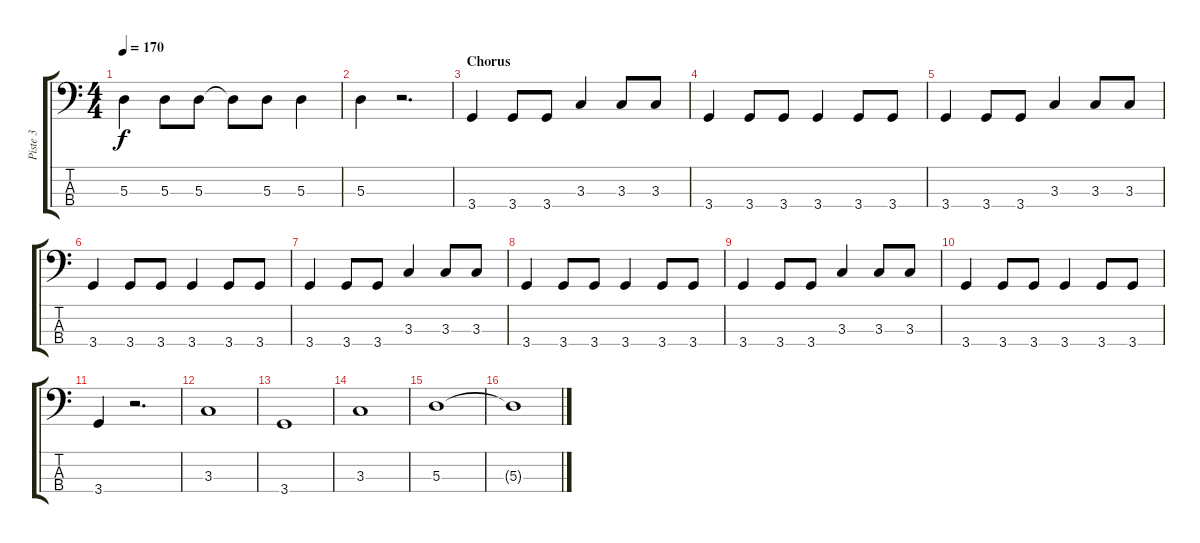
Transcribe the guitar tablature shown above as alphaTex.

\track ("Piste 3" "Piste 3") {instrument electricbassfinger}
\staff {score tabs}
\tuning (G2 D2 A1 E1) {hide}
\ts (4 4)
\tempo 170
\clef f4
\ks c
5.3.4{dy f} 5.3.8 5.3.8 5.3{t}.8 5.3.8 5.3.4 |
5.3.4 r.2{d} |
\section ("" "Chorus")
3.4.4 3.4.8 3.4.8 3.3.4 3.3.8 3.3.8 |
3.4.4 3.4.8 3.4.8 3.4.4 3.4.8 3.4.8 |
3.4.4 3.4.8 3.4.8 3.3.4 3.3.8 3.3.8 |
3.4.4 3.4.8 3.4.8 3.4.4 3.4.8 3.4.8 |
3.4.4 3.4.8 3.4.8 3.3.4 3.3.8 3.3.8 |
3.4.4 3.4.8 3.4.8 3.4.4 3.4.8 3.4.8 |
3.4.4 3.4.8 3.4.8 3.3.4 3.3.8 3.3.8 |
3.4.4 3.4.8 3.4.8 3.4.4 3.4.8 3.4.8 |
3.4.4 r.2{d} |
3.3.1 |
3.4.1 |
3.3.1 |
5.3.1 |
5.3{t}.1
